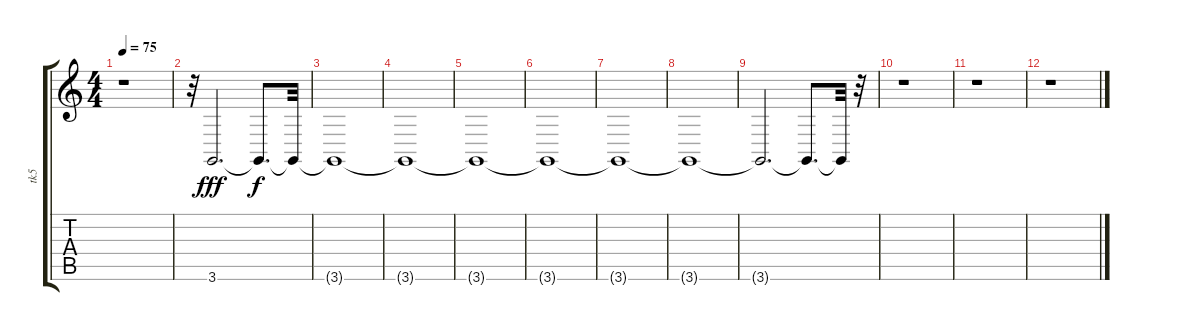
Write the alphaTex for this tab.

\track ("tk5" "tk5") {instrument stringensemble1}
\staff {score tabs}
\tuning (E4 B3 G3 D3 A2 E2) {hide}
\ts (4 4)
\tempo 75
\clef g2
\ks c
r.1{dy f} |
r.32 3.6.2{d dy fff} 3.6{t}.8{d dy f} 3.6{t}.32 |
3.6{t}.1 |
3.6{t}.1 |
3.6{t}.1 |
3.6{t}.1 |
3.6{t}.1 |
3.6{t}.1 |
3.6{t}.2{d} 3.6{t}.8{d} 3.6{t}.32 r.32 |
r.1 |
r.1 |
r.1
